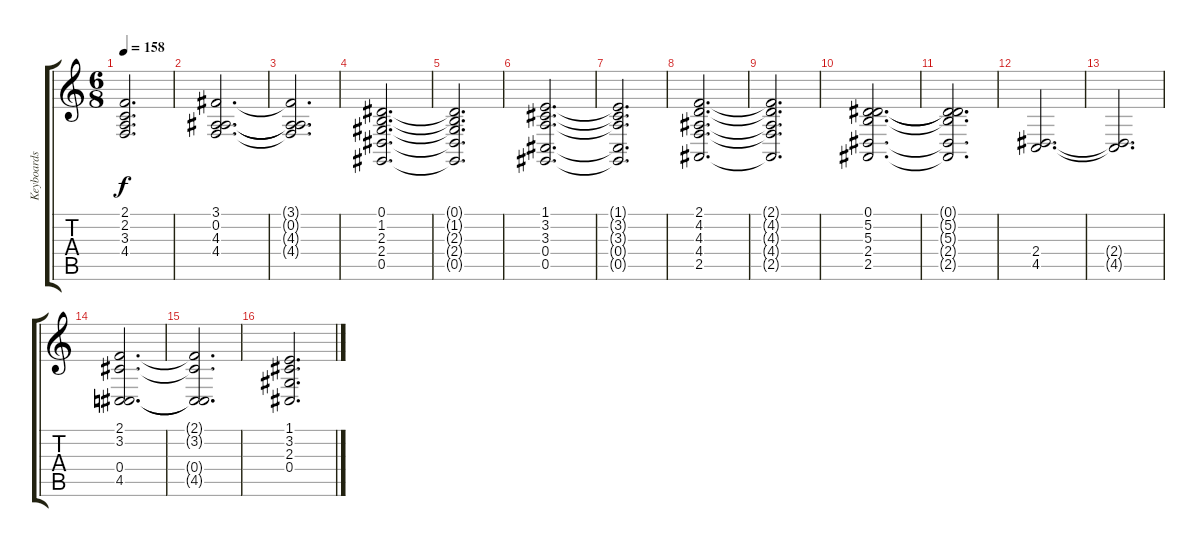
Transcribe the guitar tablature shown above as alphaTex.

\track ("Keyboards" "Keyboards") {instrument reedorgan}
\staff {score tabs}
\tuning (Eb4 Bb3 Gb3 Db3 Ab2 Eb2) {hide}
\ts (6 8)
\tempo 158
\clef g2
\ks c
(2.1{t} 2.2{t} 3.3{t} 4.4{t}).2{d dy f} |
(3.1 0.2 4.3 4.4).2{d} |
(3.1{t} 0.2{t} 4.3{t} 4.4{t}).2{d} |
(0.1 1.2 2.3 2.4 0.5).2{d} |
(0.1{t} 1.2{t} 2.3{t} 2.4{t} 0.5{t}).2{d} |
(1.1 3.2 3.3 0.4 0.5).2{d} |
(1.1{t} 3.2{t} 3.3{t} 0.4{t} 0.5{t}).2{d} |
(2.1 4.2 4.3 4.4 2.5).2{d} |
(2.1{t} 4.2{t} 4.3{t} 4.4{t} 2.5{t}).2{d} |
(0.1 5.2 5.3 2.4 2.5).2{d} |
(0.1{t} 5.2{t} 5.3{t} 2.4{t} 2.5{t}).2{d} |
(2.4 4.5).2{d} |
(2.4{t} 4.5{t}).2{d} |
(2.1 3.2 0.4 4.5).2{d} |
(2.1{t} 3.2{t} 0.4{t} 4.5{t}).2{d} |
(1.1 3.2 2.3 0.4).2{d}
